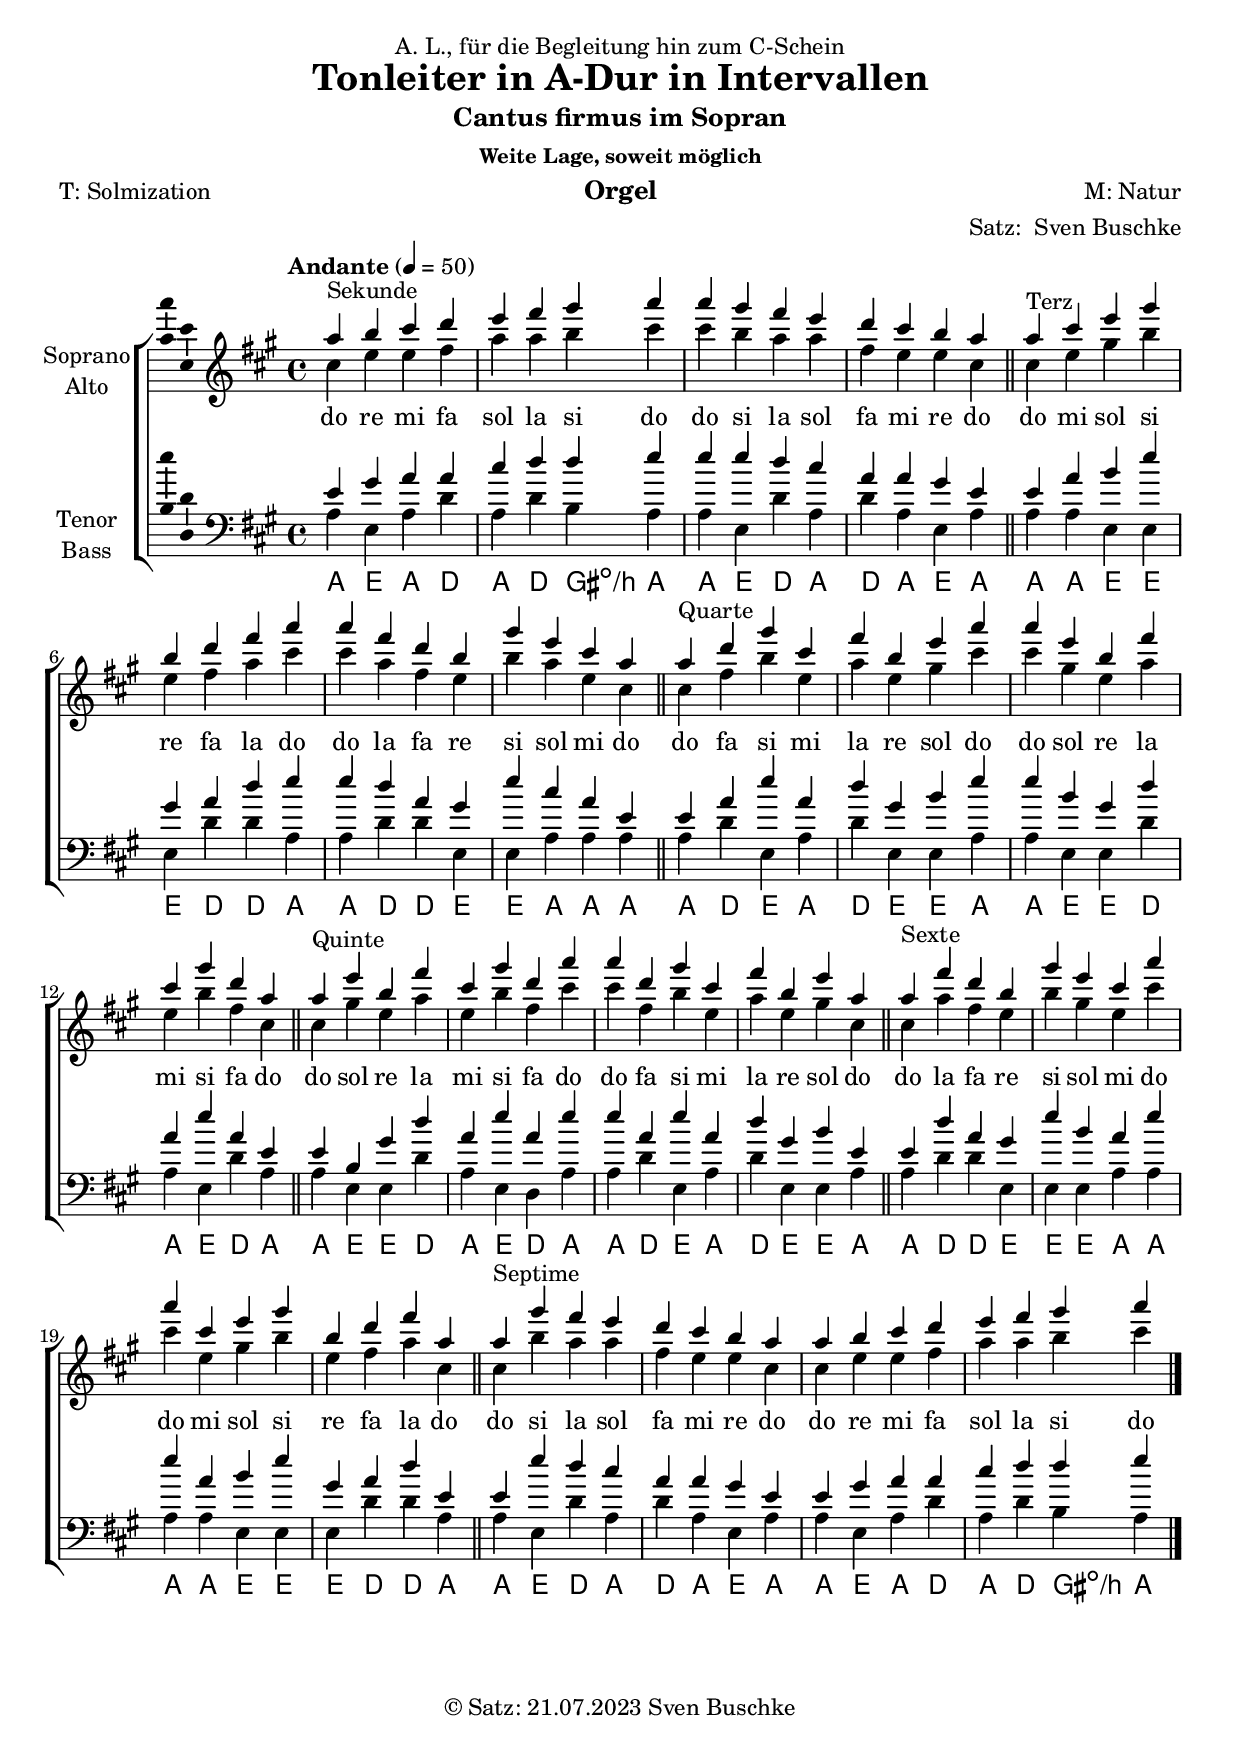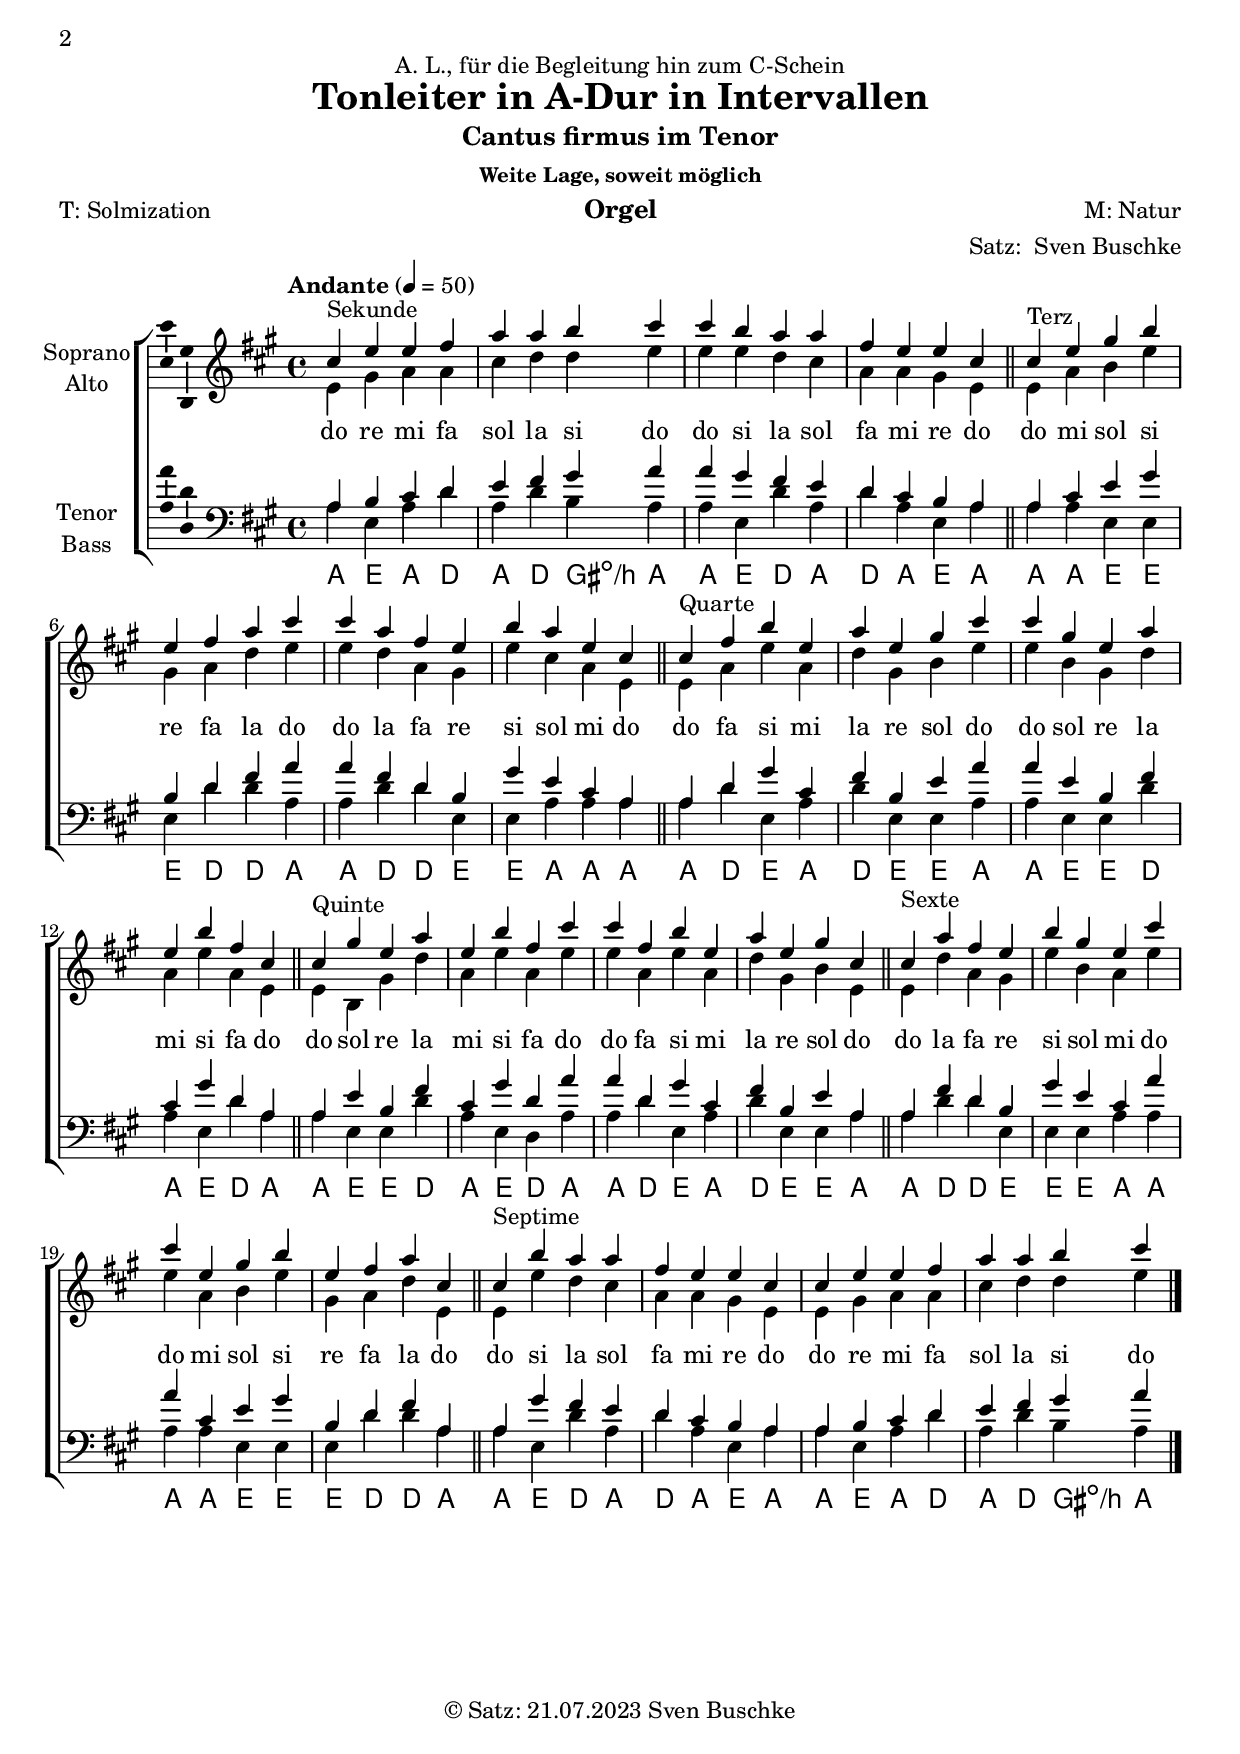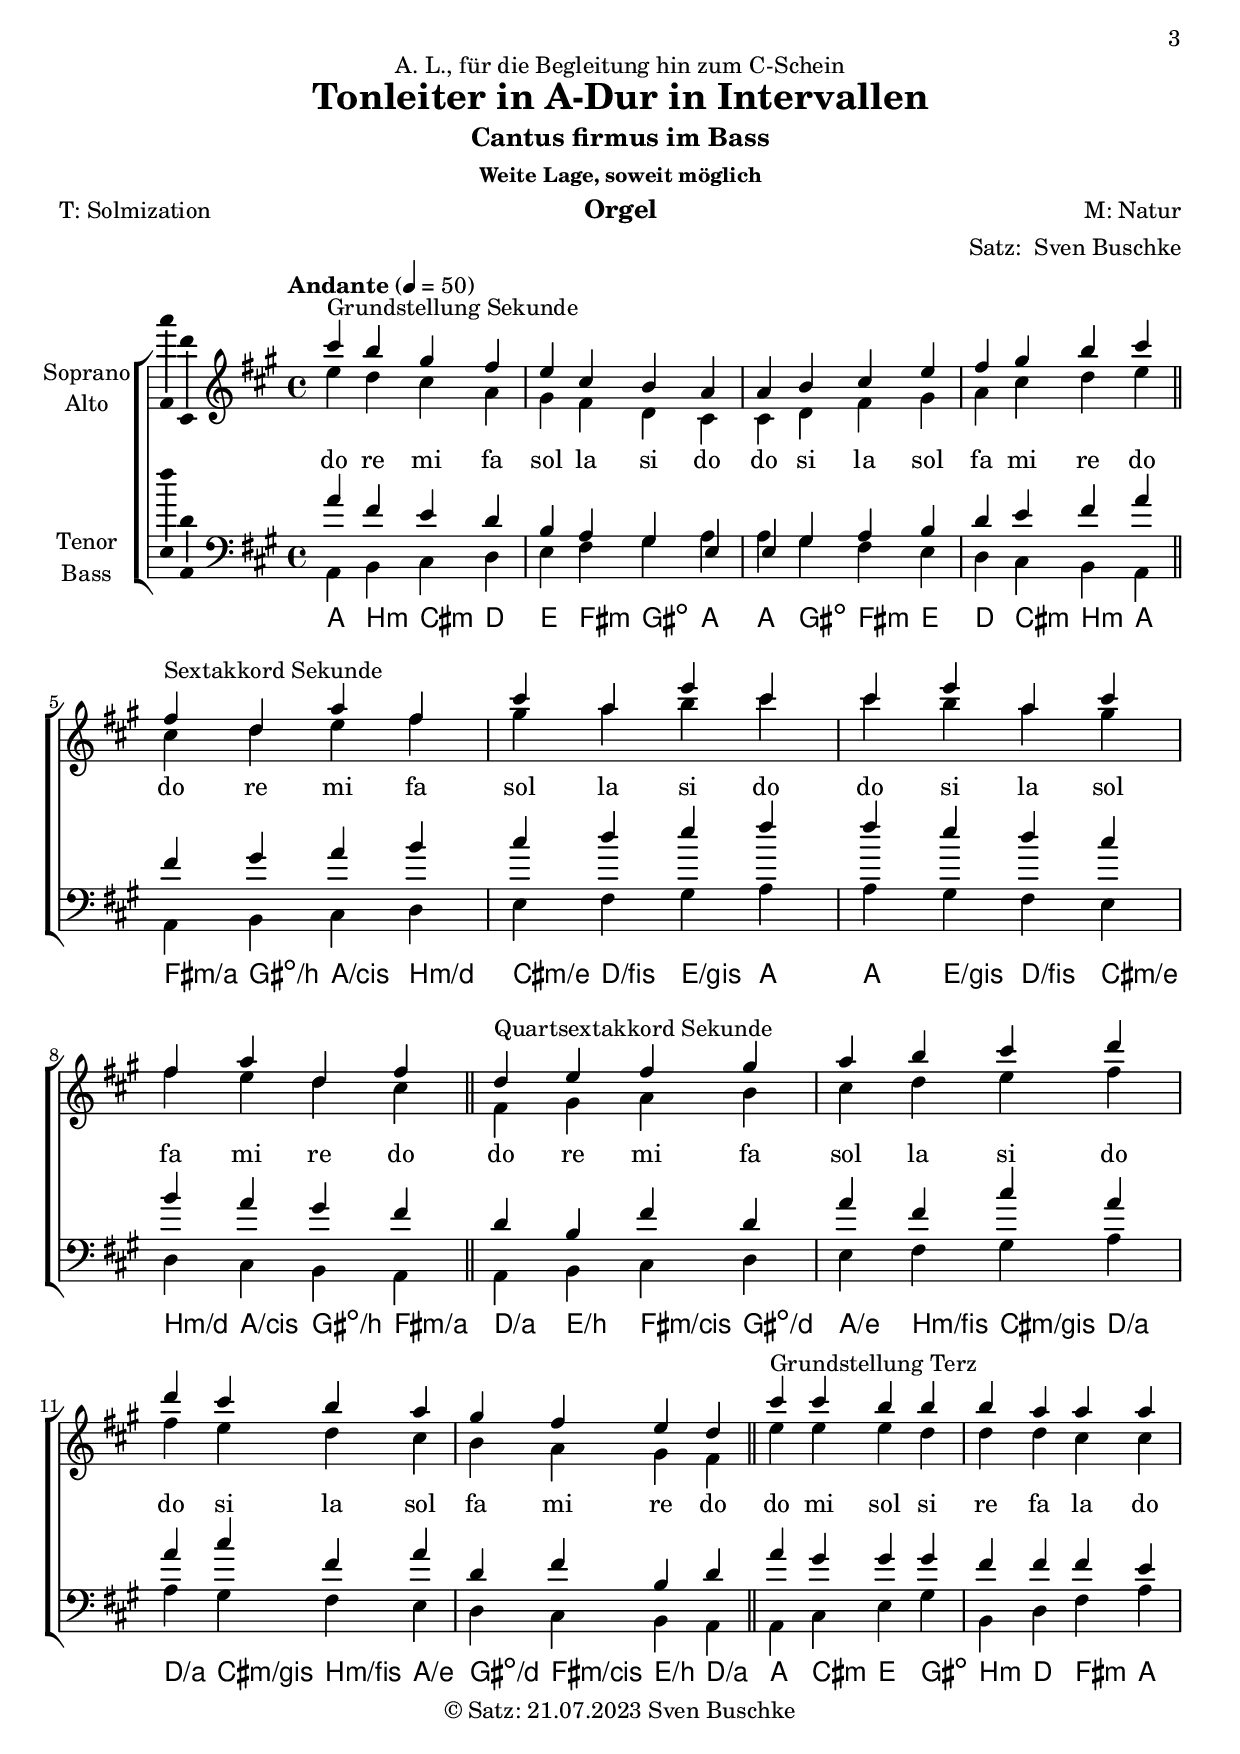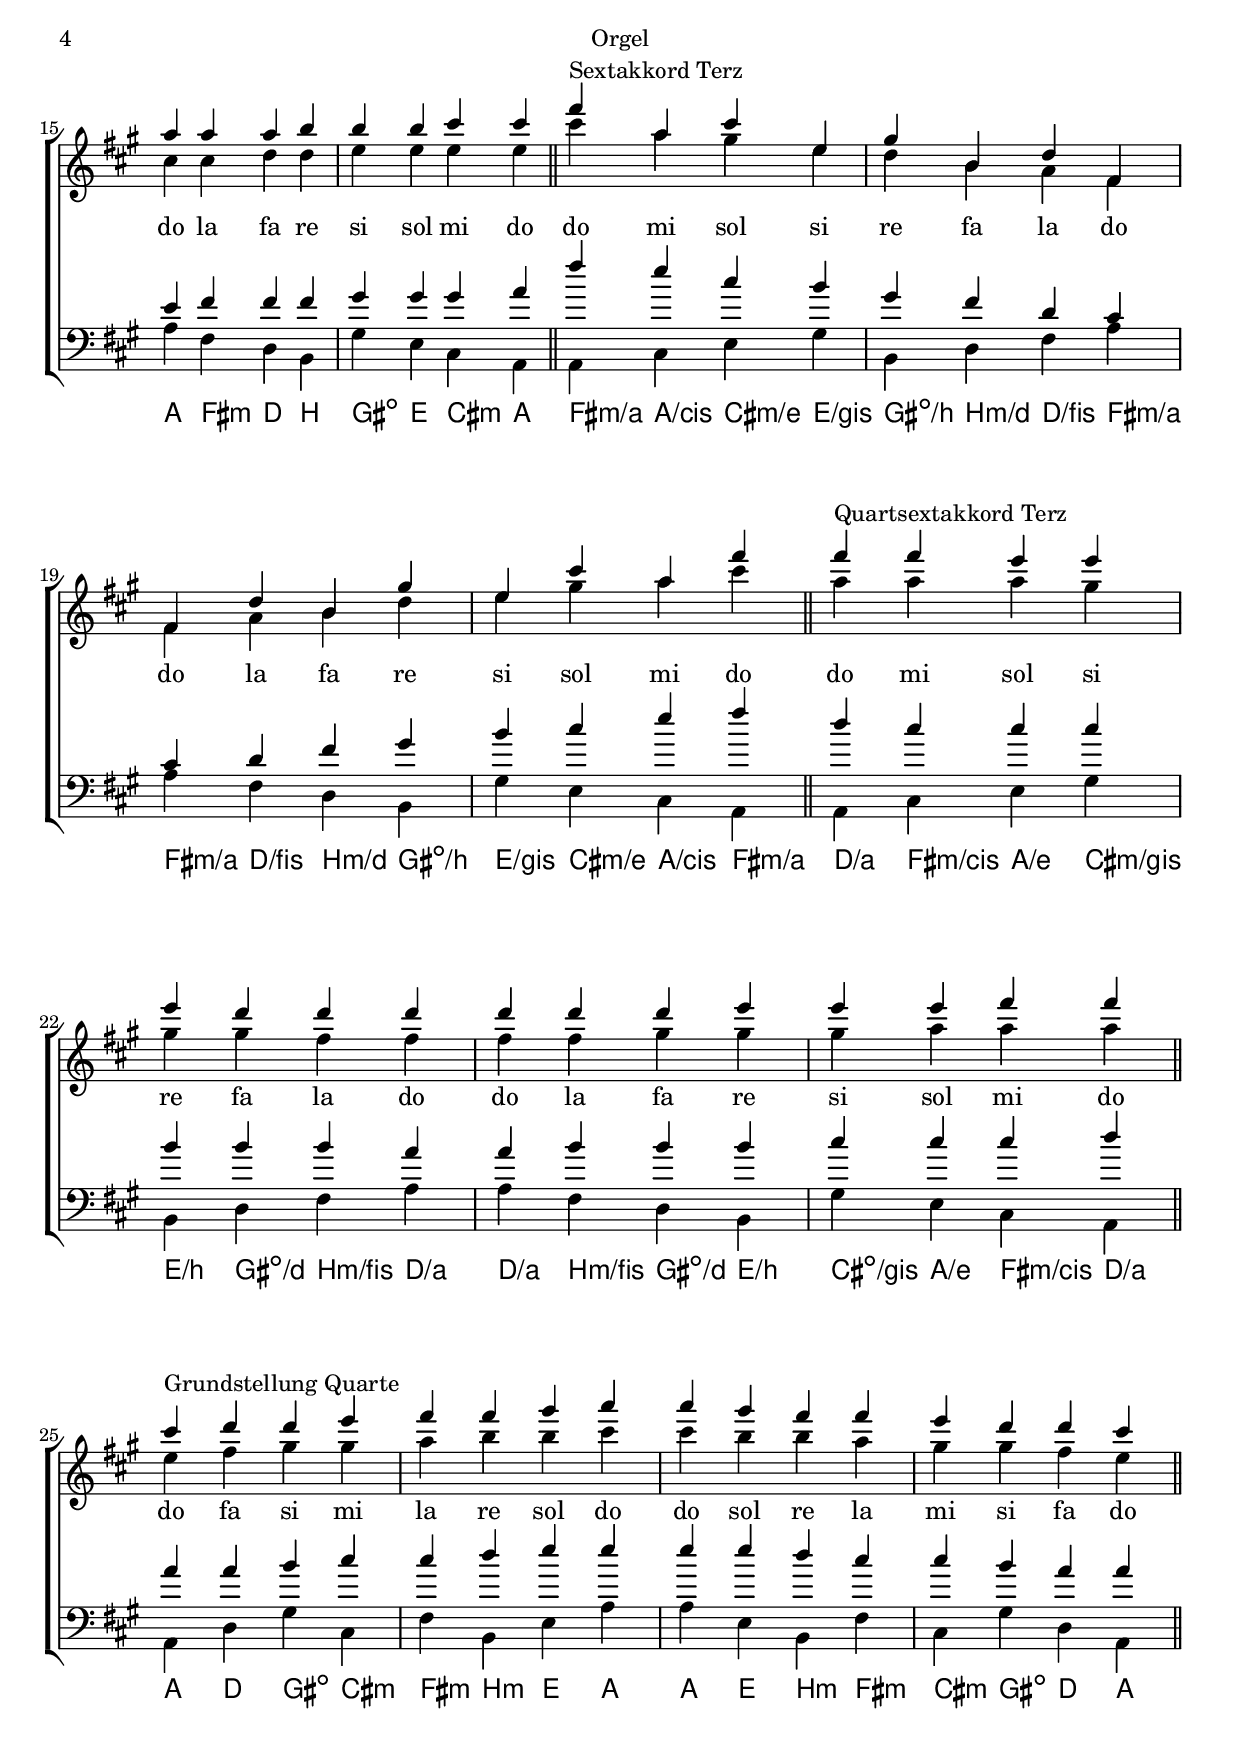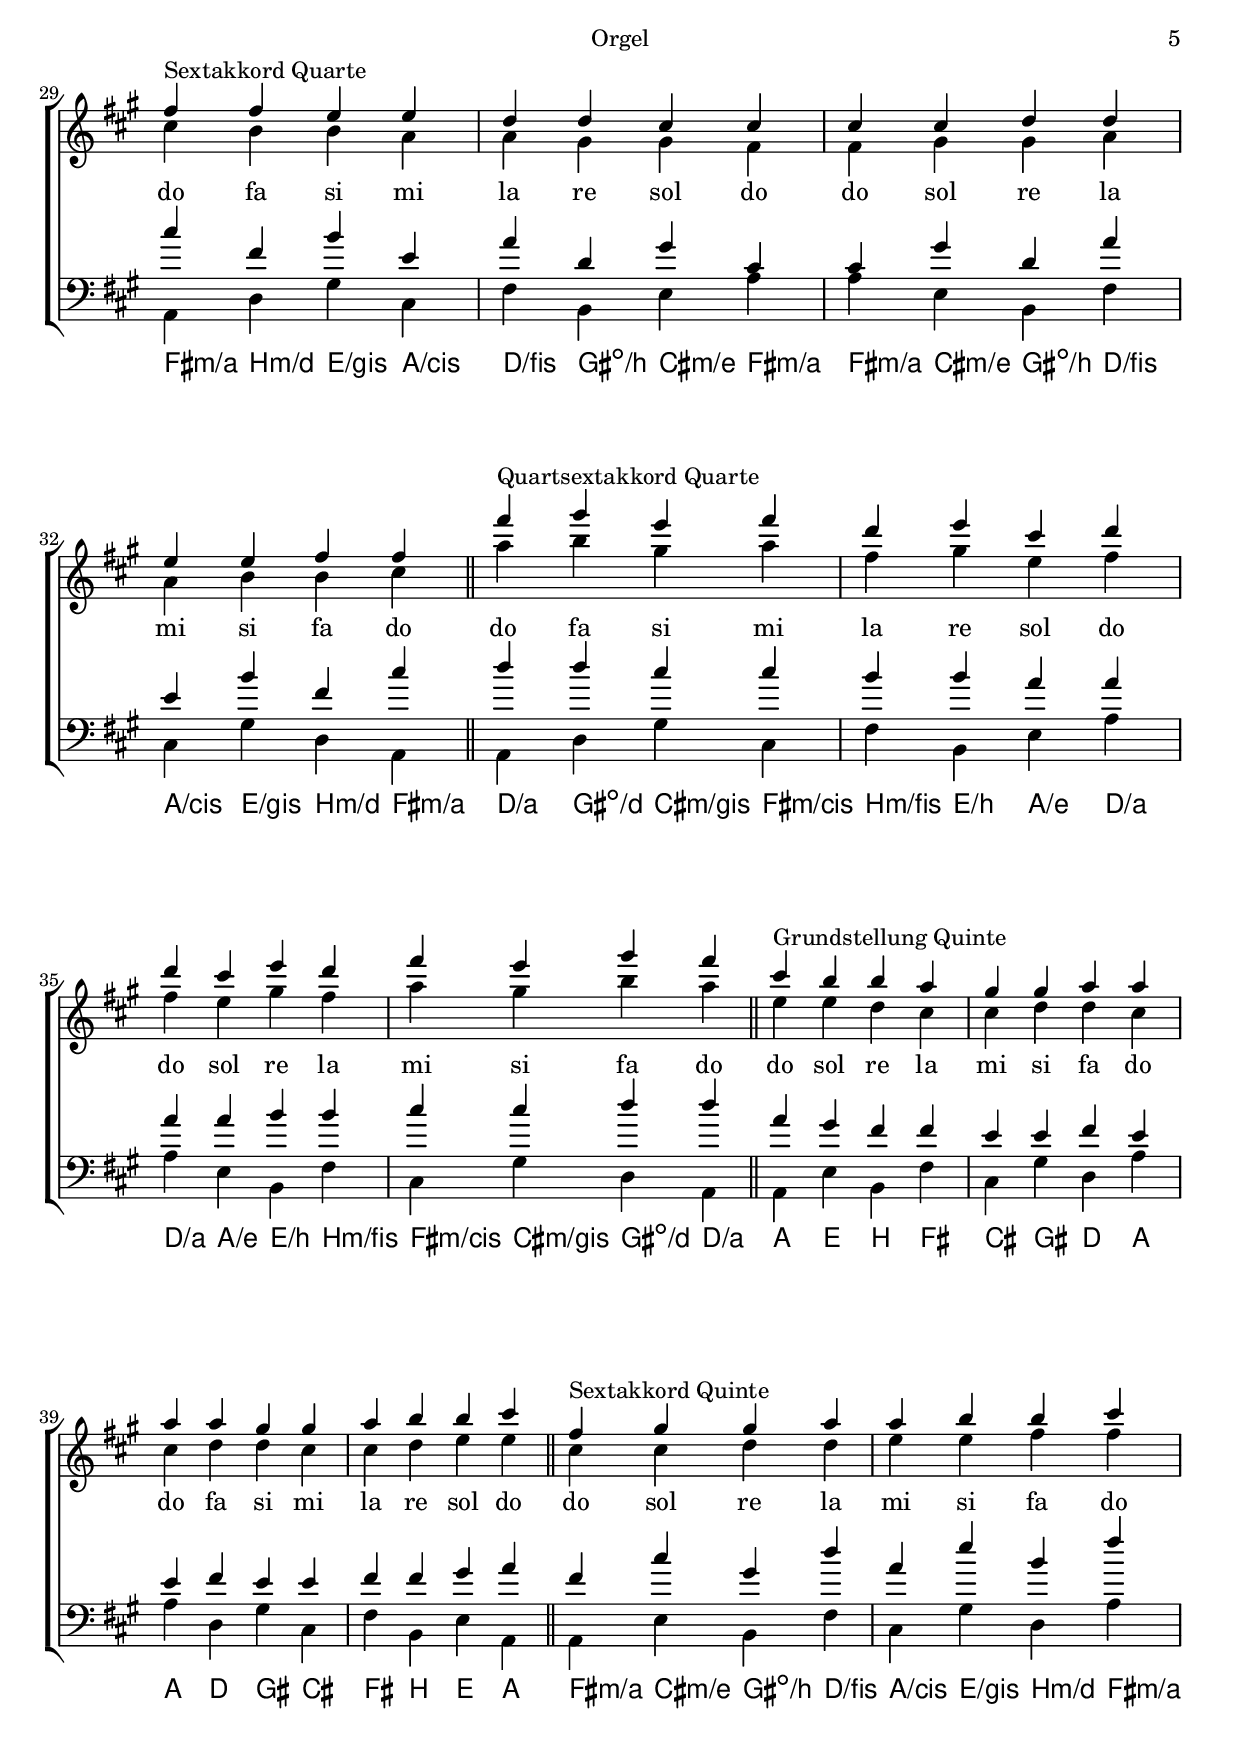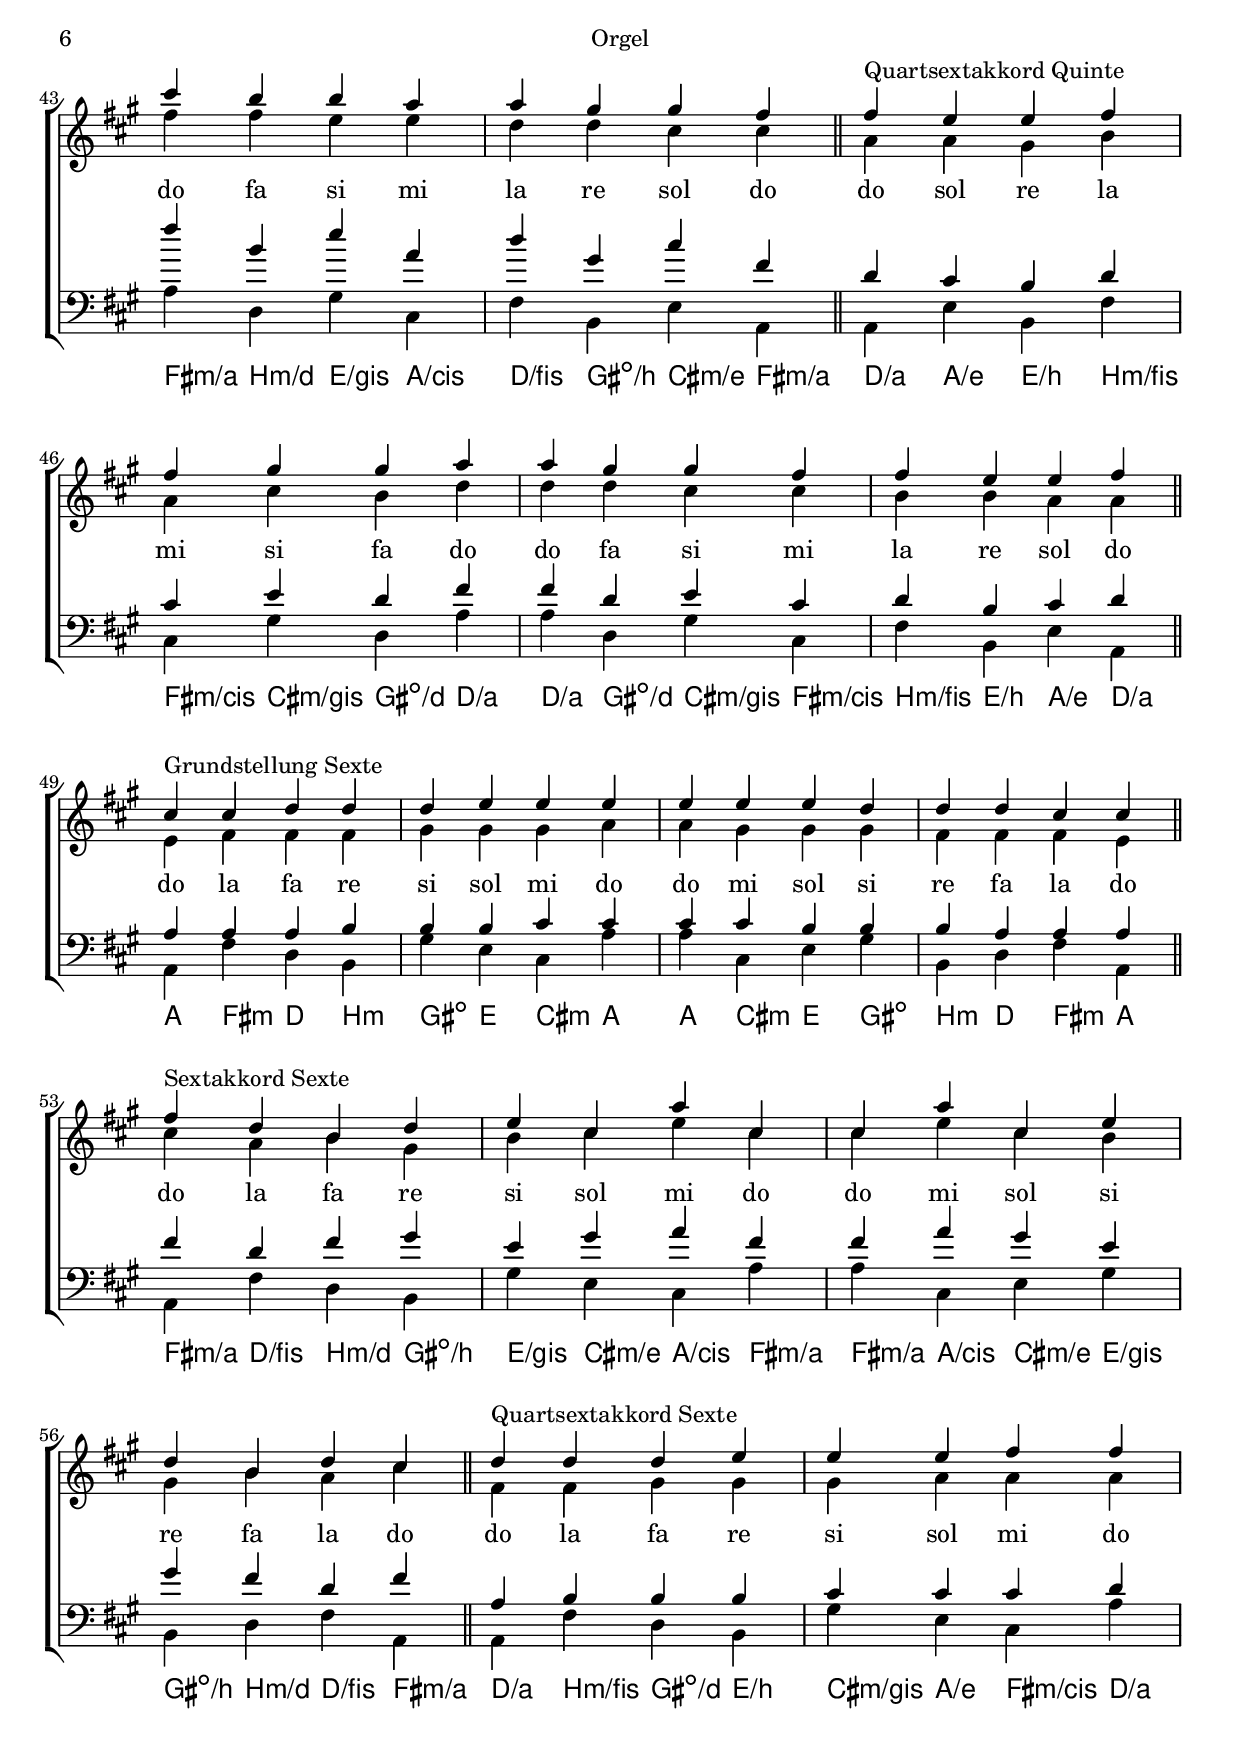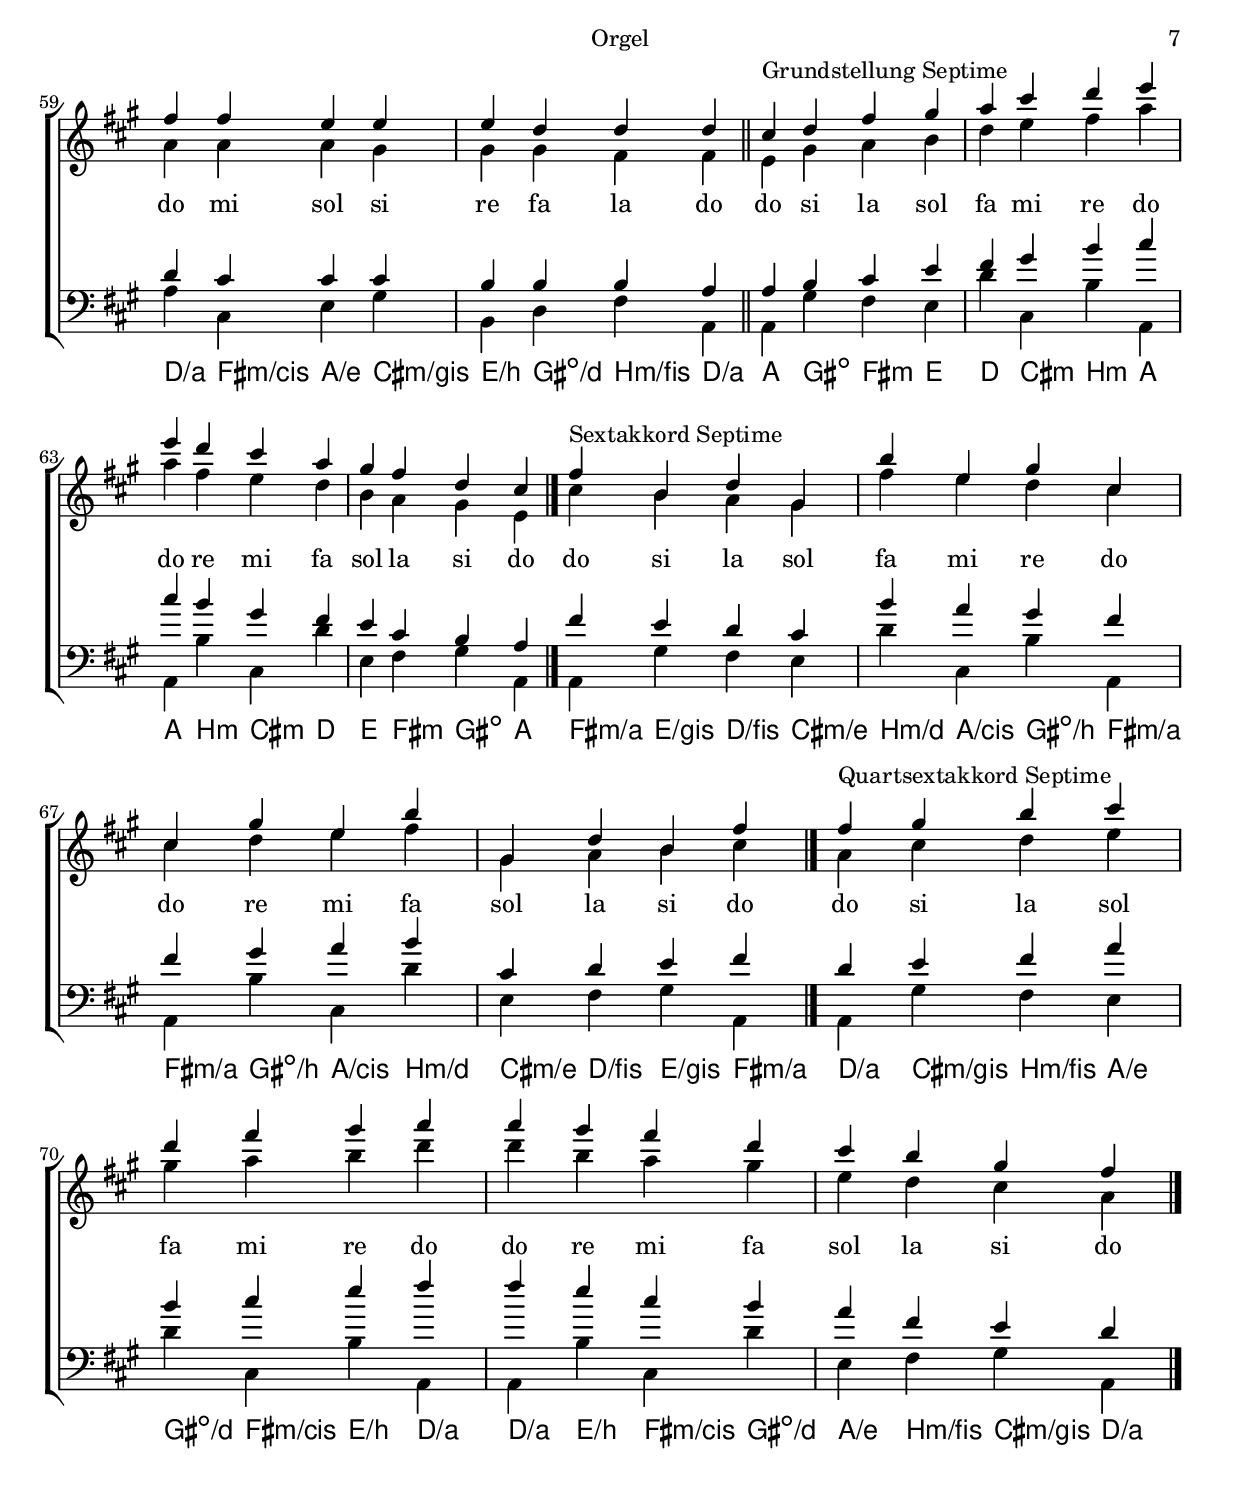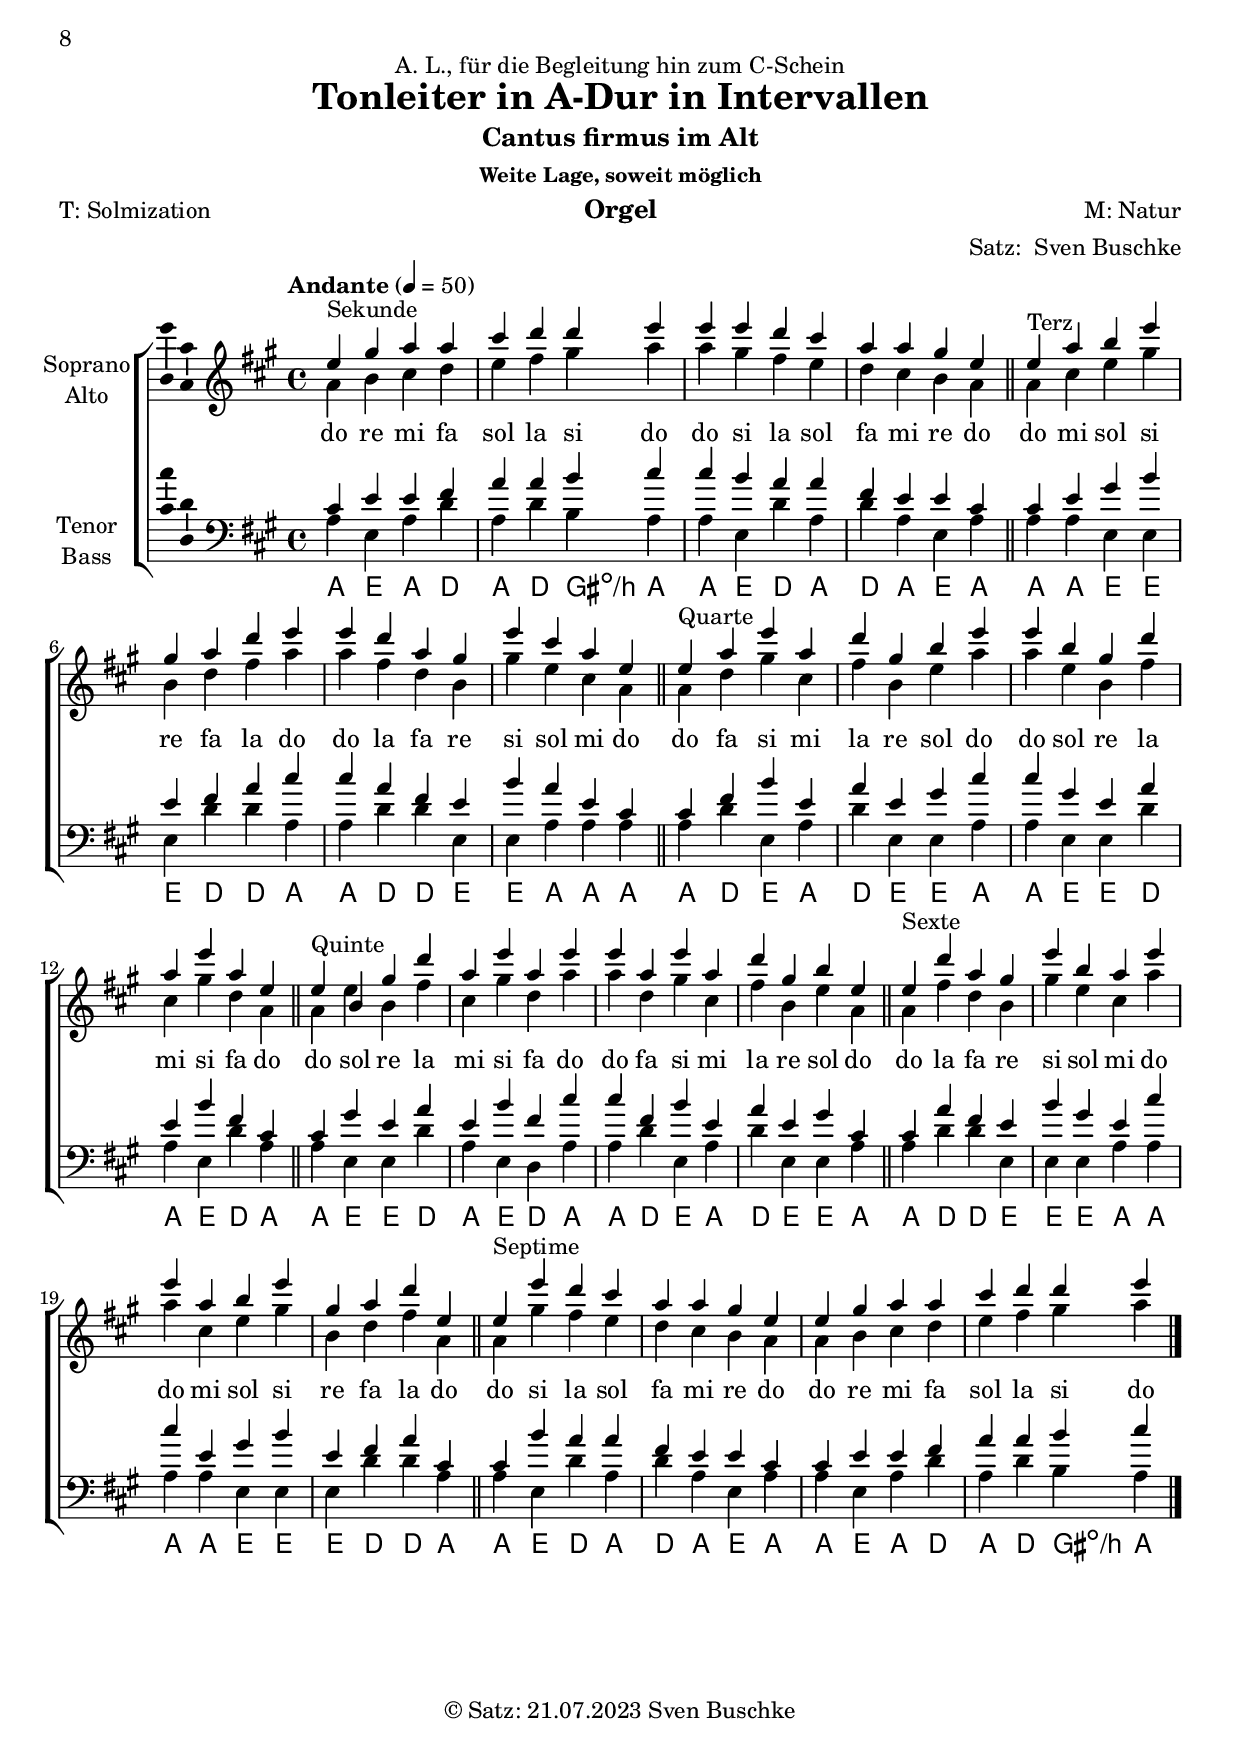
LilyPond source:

\version "2.24.1"
\language "english"

\include "predefined-guitar-fretboards.ly"

\header {
  dedication = "A. L., für die Begleitung hin zum C-Schein"
  title = "Tonleiter in A-Dur in Intervallen"
  subsubtitle = "Weite Lage, soweit möglich"
  instrument = "Orgel"
  composer = "M: Natur"
  arranger = \markup { "Satz: " \with-url #"https://buschke.com" "Sven Buschke" }
  poet = "T: Solmization"
  meter = ""
  piece = ""
  opus = ""
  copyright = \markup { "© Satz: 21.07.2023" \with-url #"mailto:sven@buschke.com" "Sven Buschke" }
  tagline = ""
}

global = {
  \key a \major
  \time 4/4
  \tempo "Andante" 4=50
}

scoreASoprano = \relative c''' {
  \global
  % Music follows here.
  a4^"Sekunde" b cs d e fs gs a a gs fs e d cs b a
  \bar "||"
  a^"Terz" cs e gs b, d fs a a fs d b gs' e cs a
  \bar "||"
  a^"Quarte" d gs cs, fs b, e a a e b fs' cs gs' d a
  \bar "||"
  a^"Quinte" e' b fs' cs gs' d a' a d, gs cs, fs b, e a,
  \bar "||"
  a^"Sexte" fs' d b gs' e cs a' a cs, e gs b, d fs a,
  \bar "||"
  a^"Septime" gs' fs e d cs b a a b cs d e fs gs a
  \bar "|."
}

scoreAAlto = \relative c'' {
  \global
  % Music follows here.
  cs e e fs a a b cs
  cs b a a fs e e cs
  cs e gs b e, fs a cs
  cs a fs e b' a e cs
  cs fs b e, a e gs cs
  cs gs e a e b' fs cs
  cs gs' e a e b' fs cs'
  cs fs, b e, a e gs cs,
  cs a' fs e b' gs e cs'
  cs e, gs b e, fs a cs,
  cs b' a a fs e e cs
  cs e e fs a a b cs
}

scoreATenor = \relative c' {
  \global
  % Music follows here.
  e gs a a cs d d e
  e e d cs a a gs e
  e a b e gs, a d e
  e d a gs e' cs a e
  e a e' a, d gs, b e
  e b gs d' a e' a, e
  e b gs' d' a e' a, e'
  e a, e' a, d gs, b e,
  e d' a gs e' b a e'
  e a, b e gs, a d e,
  e e' d cs a a gs e
  e gs a a cs d d e
}

scoreABass = \relative c' {
  \global
  % Music follows here.
  a e a d a d b a
  a e d' a d a e a
  a a e e e d' d a
  a d d e, e a a a a d e, a d e, e a a e e d' a e d' a
  a e e d' a e d a' a d e, a d e, e a
  a d d e, e e a a a a e e e d' d a a e d' a d a e a a e a d a d b a
}

scoreAVerse = \lyricmode {
  % Lyrics follow here.
  do re mi fa sol la si do | do si la sol fa mi re do
  do mi sol si re fa la do | do la fa re si sol mi do
  do fa si mi la re sol do | do sol re la mi si fa do
  do sol re la mi si fa do | do fa si mi la re sol do
  do la fa re si sol mi do | do mi sol si re fa la do
  do si la sol fa mi re do | do re mi fa sol la si do
}

scoreAChordNames = \chordmode {
  \global
  \germanChords
  % Chords follow here.
  a e a d a d gs:dim/b a
  a e d a d a e a
  a a e e e d d a
  a d d e e a a a
  a d e a d e e a a e e d a e d a
  a e e d a e d a a d e a d e e a
  a d d e e e a a a a e e e d d a
  a e d a d a e a a e a d a d gs:dim/b a
}

scoreAFigBass = \figuremode {
  \global
  % Figures follow here.
}

scoreAChoirPart = \new ChoirStaff <<
  \new Staff \with {
    midiInstrument = "choir aahs"
    instrumentName = \markup \center-column { "Soprano" "Alto" }
  } <<
    \new Voice = "soprano" \with {
      \consists "Ambitus_engraver"
    } { \voiceOne \scoreASoprano }
    \new Voice = "alto" \with {
      \consists "Ambitus_engraver"
      \override Ambitus #'X-offset = #2.0
    } { \voiceTwo \scoreAAlto }
  >>
  \new Lyrics \with {
    \override VerticalAxisGroup #'staff-affinity = #CENTER
  } \lyricsto "soprano" \scoreAVerse
  \new Staff \with {
    midiInstrument = "choir aahs"
    instrumentName = \markup \center-column { "Tenor" "Bass" }
  } <<
    \clef bass
    \new Voice = "tenor" \with {
      \consists "Ambitus_engraver"
    } { \voiceOne \scoreATenor }
    \new Voice = "bass" \with {
      \consists "Ambitus_engraver"
      \override Ambitus #'X-offset = #2.0
    } { \voiceTwo \scoreABass }
  >>
>>

scoreAChordsPart = <<
  \new ChordNames \scoreAChordNames
%   \scoreAChordNames
%   \new FretBoards \scoreAChordNames
>>

scoreABassFiguresPart = \new FiguredBass \with {
  useBassFigureExtenders = ##t
} \scoreAFigBass

\bookpart {
  \header {
      subtitle = "Cantus firmus im Sopran"
  }
  \score {
    <<
      \scoreAChoirPart
      \scoreAChordsPart
      \scoreABassFiguresPart
    >>
    \layout { }
    \midi {
      \tempo 4=100
    }
  }
}

scoreBSoprano = \relative c'' {
  \global
  % Music follows here.
  cs^"Sekunde" e e fs a a b cs cs b a a fs e e cs
  cs^"Terz" e gs b e, fs a cs cs a fs e b' a e cs
  cs^"Quarte" fs b e, a e gs cs cs gs e a e b' fs cs
  cs^"Quinte" gs' e a e b' fs cs' cs fs, b e, a e gs cs,
  cs^"Sexte" a' fs e b' gs e cs' cs e, gs b e, fs a cs,
  cs^"Septime" b' a a fs e e cs cs e e fs a a b cs
}

scoreBAlto = \relative c' {
  \global
  % Music follows here.
  e gs a a cs d d e
  e e d cs a a gs e
  e a b e gs, a d e
  e d a gs e' cs a e
  e a e' a, d gs, b e
  e b gs d' a e' a, e
  e b gs' d' a e' a, e'
  e a, e' a, d gs, b e,
  e d' a gs e' b a e'
  e a, b e gs, a d e,
  e e' d cs a a gs e
  e gs a a cs d d e
}

scoreBTenor = \relative c' {
  \global
  % Music follows here.
  a4 b cs d e fs gs a a gs fs e d cs b a
  \bar "||"
  a cs e gs b, d fs a a fs d b gs' e cs a
  \bar "||"
  a d gs cs, fs b, e a a e b fs' cs gs' d a
  \bar "||"
  a e' b fs' cs gs' d a' a d, gs cs, fs b, e a,
  \bar "||"
  a fs' d b gs' e cs a' a cs, e gs b, d fs a,
  \bar "||"
  a gs' fs e d cs b a a b cs d e fs gs a
  \bar "|."
}

scoreBBass = \relative c' {
  \global
  % Music follows here.
  a e a d a d b a
  a e d' a d a e a
  a a e e e d' d a
  a d d e, e a a a a d e, a d e, e a a e e d' a e d' a
  a e e d' a e d a' a d e, a d e, e a
  a d d e, e e a a a a e e e d' d a a e d' a d a e a a e a d a d b a
}

scoreBVerse = \lyricmode {
  % Lyrics follow here.
  do re mi fa sol la si do | do si la sol fa mi re do
  do mi sol si re fa la do | do la fa re si sol mi do
  do fa si mi la re sol do | do sol re la mi si fa do
  do sol re la mi si fa do | do fa si mi la re sol do
  do la fa re si sol mi do | do mi sol si re fa la do
  do si la sol fa mi re do | do re mi fa sol la si do
}

scoreBChordNames = \chordmode {
  \global
  \germanChords
  % Chords follow here.
  a e a d a d gs:dim/b a
  a e d a d a e a
  a a e e e d d a
  a d d e e a a a
  a d e a d e e a a e e d a e d a
  a e e d a e d a a d e a d e e a
  a d d e e e a a a a e e e d d a
  a e d a d a e a a e a d a d gs:dim/b a
}

scoreBFigBass = \figuremode {
  \global
  % Figures follow here.
}

scoreBChoirPart = \new ChoirStaff <<
  \new Staff \with {
    midiInstrument = "choir aahs"
    instrumentName = \markup \center-column { "Soprano" "Alto" }
  } <<
    \new Voice = "soprano" \with {
      \consists "Ambitus_engraver"
    } { \voiceOne \scoreBSoprano }
    \new Voice = "alto" \with {
      \consists "Ambitus_engraver"
      \override Ambitus #'X-offset = #2.0
    } { \voiceTwo \scoreBAlto }
  >>
  \new Lyrics \with {
    \override VerticalAxisGroup #'staff-affinity = #CENTER
  } \lyricsto "soprano" \scoreBVerse
  \new Staff \with {
    midiInstrument = "choir aahs"
    instrumentName = \markup \center-column { "Tenor" "Bass" }
  } <<
    \clef bass
    \new Voice = "tenor" \with {
      \consists "Ambitus_engraver"
    } { \voiceOne \scoreBTenor }
    \new Voice = "bass" \with {
      \consists "Ambitus_engraver"
      \override Ambitus #'X-offset = #2.0
    } { \voiceTwo \scoreBBass }
  >>
>>

scoreBChordsPart = <<
  \new ChordNames \scoreBChordNames
%   \scoreBChordNames
%   \new FretBoards \scoreBChordNames
>>

scoreBBassFiguresPart = \new FiguredBass \with {
  useBassFigureExtenders = ##t
} \scoreBFigBass

\bookpart {
  \header {
      subtitle = "Cantus firmus im Tenor"
  }
  \score {
    <<
      \scoreBChoirPart
      \scoreBChordsPart
      \scoreBBassFiguresPart
    >>
    \layout { }
    \midi {
      \tempo 4=100
    }
  }
}

scoreCSoprano = \relative c''' {
  \global
  % Music follows here.
  % Sekundintervall
  % Grundstellung
  cs^"Grundstellung Sekunde" b gs fs e cs b a a b cs e fs gs b cs
  % Sextakkord
  fs,^"Sextakkord Sekunde" d a' fs cs' a e' cs cs e a, cs fs, a d, fs
  % Quartsextakkord
  d^"Quartsextakkord Sekunde" e fs gs a b cs d d cs b a gs fs e d
  % Terzintervall
  % Grundstellung
  cs'^"Grundstellung Terz" cs b b b a a a a a a b b b cs cs
  % Sextakkord
  fs^"Sextakkord Terz" a, cs e, gs b, d fs, fs d' b gs' e cs' a fs'
  % Quartsextakkord
  fs^"Quartsextakkord Terz" fs e e e d d d d d d e e e fs fs
  % Quartintervall
  % Grundstellung
  cs^"Grundstellung Quarte" d d e fs fs gs a a gs fs fs e d d cs
  % Sextakkord
  fs,^"Sextakkord Quarte" fs e e d d cs cs cs cs d d e e fs fs
  fs'^"Quartsextakkord Quarte" gs e fs d e cs d d cs e d fs e gs fs
  % Quintintervall
  % Grundstellung
  cs^"Grundstellung Quinte" b b a gs gs a a a a gs gs a b b cs
  % Sextakkord
  fs,^"Sextakkord Quinte" gs gs a a b b cs cs b b a a gs gs fs
  fs^"Quartsextakkord Quinte" e e fs fs gs gs a a gs gs fs fs e e fs
  % Sextintervall
  % Grundstellung
  cs^"Grundstellung Sexte" cs d d d e e e e e e d d d cs cs
  % Sextakkord
  fs^"Sextakkord Sexte" d b d e cs a' cs, cs a' cs, e d b d cs
  d^"Quartsextakkord Sexte" d d e e e fs fs fs fs e e e d d d
  % Septimintervall
  % Grundstellung
  cs^"Grundstellung Septime" d fs gs a cs d e e d cs a gs fs d cs
  % Sextakkord
  fs^"Sextakkord Septime" b, d gs, b' e, gs cs, cs gs' e b' gs, d' b fs'
  fs^"Quartsextakkord Septime" gs b cs d fs gs a a gs fs d cs b gs fs
}

scoreCAlto = \relative c'' {
  \global
  % Music follows here.
  % Sekundintervall
  % Grundstellung
  e d cs a gs fs d cs cs d fs gs a cs d e
  % Sextakkord
  cs d e fs gs a b cs cs b a gs fs e d cs
  % Quartsextakkord
  fs, gs a b cs d e fs fs e d cs b a gs fs
  % Terzintervall
  % Grundstellung
  e' e e d d d cs cs cs cs d d e e e e
  % Sextakkord
  cs' a gs e d b a fs fs a b d e gs a cs
  % Quartsextakkord
  a a a gs gs gs fs fs fs fs gs gs gs a a a
  % Quartintervall
  % Grundstellung
  e fs gs gs a b b cs cs b b a gs gs fs e
  % Sextakkord
  cs b b a a gs gs fs fs gs gs a a b b cs
  % Quartsextakkord
  a' b gs a fs gs e fs fs e gs fs a gs b a
  % Quintintervall
  % Grundstellung
  e e d cs cs d d cs cs d d cs cs d e e 
  % Sextakkord
  cs cs d d e e fs fs fs fs e e d d cs cs
  % Quartsextakkord
  a a gs b a cs b d d d cs cs b b a a
  % Sextintervall
  % Grundstellung
  e fs fs fs gs gs gs a a gs gs gs fs fs fs e
  % Sextakkord
  cs' a b gs b cs e cs cs e cs b gs b a cs
  % Quartsextakkord
  fs, fs gs gs gs a a a a a a gs gs gs fs fs 
  % Septimintervall
  % Grundstellung
  e gs a b d e fs a a fs e d b a gs e
  % Sextakkord
  cs' b a gs fs' e d cs cs d e fs gs, a b cs
  % Quartsextakkord
  a cs d e gs a b d d b a gs e d cs a 
}

scoreCTenor = \relative c'' {
  \global
  % Music follows here.
  % Sekundintervall
  % Grundstellung
  a fs e d b a gs e e gs a b d e fs a
  % Sextakkord
  fs gs a b cs d e fs fs e d cs b a gs fs
  % Quartsextakkord
  d b fs' d a' fs cs' a a cs fs, a d, fs b, d
  % Terzintervall
  % Grundstellung
  a' gs gs gs fs fs fs e e fs fs fs gs gs gs a
  % Sextakkord
  fs' e cs b gs fs d cs cs d fs gs b cs e fs
  % Quartsextakkord
  d cs cs cs b b b a a b b b cs cs cs d
  % Quartintervall
  % Grundstellung
  a a b cs cs d e e e e d cs cs b a a
  % Sextakkord
  cs fs, b e, a d, gs cs, cs gs' d a' e b' fs cs'
  % Quartsextakkord
  d d cs cs b b a a a a b b cs cs d d 
  % Qutintintervall
  % Grundstellung
  a gs fs fs e e fs e e fs e e fs fs gs a
  % Sextakkord
  fs cs' gs d' a e' b fs' fs b, e a, d gs, cs fs,
  % Quartsextakkord
  d cs b d  cs e d fs fs d e cs d b cs d
  % Sextintervall
  % Grundstellung
  a a a b b b cs cs cs cs b b b a a a
  % Sextakkord
  fs' d fs gs e gs a fs fs a gs e gs fs d fs  
  % Quartsextakkord
  a, b b b cs cs cs d d cs cs cs b b b a
  % Septimintervall
  % Grundstellung
  a b cs e fs gs b cs cs b gs fs e cs b a 
  % Sextakkord
  fs' e d cs b' a gs fs fs gs a b cs, d e fs
  % Quartsextakkord
  d e fs a b cs e fs fs e cs b a fs e d
}

scoreCBass = \relative c {
  \global
  % Music follows here.
  % Sekundintervall
  % Grundstellung
  a4 b cs d e fs gs a a gs fs e d cs b a
  \bar "||"
  % Sextakkord
  a4 b cs d e fs gs a a gs fs e d cs b a
  \bar "||"
  % Quartsextakkord
  a4 b cs d e fs gs a a gs fs e d cs b a
  \bar "||"
  % Terzintervall
  % Grundstellung
  a cs e gs b, d fs a a fs d b gs' e cs a
  \bar "||"
  % Sextakkord
  a cs e gs b, d fs a a fs d b gs' e cs a
  \bar "||"
  % Quartsextakkord
  a cs e gs b, d fs a a fs d b gs' e cs a
  \bar "||"
  % Quartintervall
  % Grundstellung
  a d gs cs, fs b, e a a e b fs' cs gs' d a
  \bar "||"
  % Sextakkord
  a d gs cs, fs b, e a a e b fs' cs gs' d a
  \bar "||"
  % Quartsextakkord
  a d gs cs, fs b, e a a e b fs' cs gs' d a
  \bar "||"
  % Quintintervall
  % Grundstellung
  a e' b fs' cs gs' d a' a d, gs cs, fs b, e a,
  \bar "||"
  % Sextakkord
  a e' b fs' cs gs' d a' a d, gs cs, fs b, e a,
  \bar "||"
  % Quartsextakkord
  a e' b fs' cs gs' d a' a d, gs cs, fs b, e a,
  \bar "||"
  % Sextintervall
  % Grundstellung
  a fs' d b gs' e cs a' a cs, e gs b, d fs a,
  \bar "||"
  % Sextakkord
  a fs' d b gs' e cs a' a cs, e gs b, d fs a,
  \bar "||"
  % Quartsextakkord
  a fs' d b gs' e cs a' a cs, e gs b, d fs a,
  \bar "||"
  % Septimintervall
  % Grundstellung
  a gs' fs e d' cs, b' a, a b' cs, d' e, fs gs a,
  \bar "|."
  % Sextakkord
  a gs' fs e d' cs, b' a, a b' cs, d' e, fs gs a,
  \bar "|."
  % Quartsextakkord
  a gs' fs e d' cs, b' a, a b' cs, d' e, fs gs a,
  \bar "|."
}

scoreCVerse = \lyricmode {
  % Lyrics follow here.
  % Sekundintervall
  % Grundstellung
  do re mi fa sol la si do | do si la sol fa mi re do
  % Sextakkord
  do re mi fa sol la si do | do si la sol fa mi re do
  % Quartsextakkord
  do re mi fa sol la si do | do si la sol fa mi re do
  % Terzintervall
  % Grundstellung
  do mi sol si re fa la do | do la fa re si sol mi do
  % Sextakkord
  do mi sol si re fa la do | do la fa re si sol mi do
  % Quartsextakkord
  do mi sol si re fa la do | do la fa re si sol mi do
  % Quartintervall
  % Grundstellung
  do fa si mi la re sol do | do sol re la mi si fa do
  % Sextintervall
  do fa si mi la re sol do | do sol re la mi si fa do
  % Quartsextakkord
  do fa si mi la re sol do | do sol re la mi si fa do
  % Quintintervall
  % Grundstellung
  do sol re la mi si fa do | do fa si mi la re sol do
  % Sextintervall
  do sol re la mi si fa do | do fa si mi la re sol do
  % Quartsextakkord
  do sol re la mi si fa do | do fa si mi la re sol do
  % Sextintervall
  % Grundstellung
  do la fa re si sol mi do | do mi sol si re fa la do
  % Sextintervall
  do la fa re si sol mi do | do mi sol si re fa la do
  % Quartsextakkord
  do la fa re si sol mi do | do mi sol si re fa la do
  % Septimintervall
  % Grundstellung
  do si la sol fa mi re do | do re mi fa sol la si do
  % Sextintervall
  do si la sol fa mi re do | do re mi fa sol la si do
  % Quartsextakkord
  do si la sol fa mi re do | do re mi fa sol la si do
}

scoreCChordNames = \chordmode {
  \global
  \germanChords
  % Chords follow here.
  % Sekundintervall
  % Grundstellung
  a b:m cs:m d e fs:m gs:dim a a gs:dim fs:m e d cs:m b:m a
  % Sextakkord
  fs:m/a gs:dim/b a/cs b:m/d cs:m/e d/fs e/gs a a e/gs d/fs cs:m/e b:m/d a/cs gs:dim/b fs:m/a
  % Quartsextakkord
  d/a e/b fs:m/cs gs:dim/d a/e b:m/fs cs:m/gs d/a d/a cs:m/gs b:m/fs a/e gs:dim/d fs:m/cs e/b d/a
  % Terzintervall
  % Grundstellung
  a cs:m e gs:dim b:m d fs:m a a fs:m d b gs:dim e cs:m a
  % Sextakkord
  fs:m/a a/cs cs:m/e e/gs gs:dim/b b:m/d d/fs fs:m/a fs:m/a d/fs b:m/d gs:dim/b e/gs cs:m/e a/cs fs:m/a
  % Quartsextakkord
  d/a fs:m/cs a/e cs:m/gs e/b gs:dim/d b:m/fs d/a d/a b:m/fs gs:dim/d e/b cs:dim/gs a/e fs:m/cs d/a
  % Quartintervall
  % Grundstellung
  a d gs:dim cs:m fs:m b:m e a a e b:m fs:m cs:m gs:dim d a
  % Sextakkord
  fs:m/a b:m/d e/gs a/cs d/fs gs:dim/b cs:m/e fs:m/a fs:m/a cs:m/e gs:dim/b d/fs a/cs e/gs b:m/d fs:m/a
  % Quartsextakkord
  d/a gs:dim/d cs:m/gs fs:m/cs b:m/fs e/b a/e d/a d/a a/e e/b b:m/fs fs:m/cs cs:m/gs gs:dim/d d/a
  % Quintintervall
  % Grundstellung
  a e b fs cs gs d a a d gs cs fs b e a
  % Sextakkord
  fs:m/a cs:m/e gs:dim/b d/fs a/cs e/gs b:m/d fs:m/a fs:m/a b:m/d e/gs a/cs d/fs gs:dim/b cs:m/e fs:m/a
  % Quartsextakkord
  d/a a/e e/b b:m/fs fs:m/cs cs:m/gs gs:dim/d d/a d/a gs:dim/d cs:m/gs fs:m/cs b:m/fs e/b a/e d/a
  % Sextintervall
  % Grundstellung
  a fs:m d b:m gs:dim e cs:m a a cs:m e gs:dim b:m d fs:m a
  % Sextakkord
  fs:m/a d/fs b:m/d gs:dim/b e/gs cs:m/e a/cs fs:m/a fs:m/a a/cs cs:m/e e/gs gs:dim/b b:m/d d:/fs fs:m/a
  % Quartsextakkord
  d/a b:m/fs gs:dim/d e/b cs:m/gs a/e fs:m/cs d/a d/a fs:m/cs a/e cs:m/gs e/b gs:dim/d b:m/fs d/a
  % Septimintervall
  % Grundstellung
  a gs:dim fs:m e d cs:m b:m a a b:m cs:m d e fs:m gs:dim a  
  % Sextakkord
  fs:m/a e/gs d/fs cs:m/e b:m/d a/cs gs:dim/b fs:m/a fs:m/a gs:dim/b a/cs b:m/d cs:m/e d/fs e/gs fs:m/a  
  % Quartsextakkord
  d/a cs:m/gs b:m/fs a/e gs:dim/d fs:m/cs e/b d/a d/a e/b fs:m/cs gs:dim/d a/e b:m/fs cs:m/gs d/a  
}

scoreCFigBass = \figuremode {
  \global
  % Figures follow here.
  % Sekundintervall
  % Grundstellung
  % Sextakkord
  % Quartsextakkord
  % weitere Intervalle
}

scoreCChoirPart = \new ChoirStaff <<
  \new Staff \with {
    midiInstrument = "choir aahs"
    instrumentName = \markup \center-column { "Soprano" "Alto" }
  } <<
    \new Voice = "soprano" \with {
      \consists "Ambitus_engraver"
    } { \voiceOne \scoreCSoprano }
    \new Voice = "alto" \with {
      \consists "Ambitus_engraver"
      \override Ambitus #'X-offset = #2.0
    } { \voiceTwo \scoreCAlto }
  >>
  \new Lyrics \with {
    \override VerticalAxisGroup #'staff-affinity = #CENTER
  } \lyricsto "soprano" \scoreCVerse
  \new Staff \with {
    midiInstrument = "choir aahs"
    instrumentName = \markup \center-column { "Tenor" "Bass" }
  } <<
    \clef bass
    \new Voice = "tenor" \with {
      \consists "Ambitus_engraver"
    } { \voiceOne \scoreCTenor }
    \new Voice = "bass" \with {
      \consists "Ambitus_engraver"
      \override Ambitus #'X-offset = #2.0
    } { \voiceTwo \scoreCBass }
  >>
>>

scoreCChordsPart = <<
  \new ChordNames \scoreCChordNames
%   \scoreCChordNames
%   \new FretBoards \scoreCChordNames
>>

scoreCBassFiguresPart = \new FiguredBass \with {
  useBassFigureExtenders = ##t
} \scoreCFigBass

\bookpart {
  \header {
      subtitle = "Cantus firmus im Bass"
  }
  \score {
    <<
      \scoreCChoirPart
      \scoreCChordsPart
      \scoreCBassFiguresPart
    >>
    \layout { }
    \midi {
      \tempo 4=100
    }
  }
}

scoreDSoprano = \relative c'' {
  \global
  % Music follows here.
  e^"Sekunde" gs a a cs d d e e e d cs a a gs e
  e^"Terz" a b e gs, a d e e d a gs e' cs a e
  e^"Quarte" a e' a, d gs, b e e b gs d' a e' a, e
  e^"Quinte" b gs' d' a e' a, e' e a, e' a, d gs, b e,
  e^"Sexte" d' a gs e' b a e' e a, b e gs, a d e,
  e^"Septime" e' d cs a a gs e e gs a a cs d d e
}

scoreDAlto = \relative c'' {
  \global
  % Music follows here.
  a4 b cs d e fs gs a a gs fs e d cs b a
  \bar "||"
  a cs e gs b, d fs a a fs d b gs' e cs a
  \bar "||"
  a d gs cs, fs b, e a a e b fs' cs gs' d a
  \bar "||"
  a e' b fs' cs gs' d a' a d, gs cs, fs b, e a,
  \bar "||"
  a fs' d b gs' e cs a' a cs, e gs b, d fs a,
  \bar "||"
  a gs' fs e d cs b a a b cs d e fs gs a
  \bar "|."
}

scoreDTenor = \relative c' {
  \global
  % Music follows here.
  cs e e fs a a b cs
  cs b a a fs e e cs
  cs e gs b e, fs a cs
  cs a fs e b' a e cs
  cs fs b e, a e gs cs
  cs gs e a e b' fs cs
  cs gs' e a e b' fs cs'
  cs fs, b e, a e gs cs,
  cs a' fs e b' gs e cs'
  cs e, gs b e, fs a cs,
  cs b' a a fs e e cs
  cs e e fs a a b cs
}

scoreDBass = \relative c' {
  \global
  % Music follows here.
  a e a d a d b a
  a e d' a d a e a
  a a e e e d' d a
  a d d e, e a a a a d e, a d e, e a a e e d' a e d' a
  a e e d' a e d a' a d e, a d e, e a
  a d d e, e e a a a a e e e d' d a a e d' a d a e a a e a d a d b a
}

scoreDVerse = \lyricmode {
  % Lyrics follow here.
  do re mi fa sol la si do | do si la sol fa mi re do
  do mi sol si re fa la do | do la fa re si sol mi do
  do fa si mi la re sol do | do sol re la mi si fa do
  do sol re la mi si fa do | do fa si mi la re sol do
  do la fa re si sol mi do | do mi sol si re fa la do
  do si la sol fa mi re do | do re mi fa sol la si do
}

scoreDChordNames = \chordmode {
  \global
  \germanChords
  % Chords follow here.
  a e a d a d gs:dim/b a
  a e d a d a e a
  a a e e e d d a
  a d d e e a a a
  a d e a d e e a a e e d a e d a
  a e e d a e d a a d e a d e e a
  a d d e e e a a a a e e e d d a
  a e d a d a e a a e a d a d gs:dim/b a
}

scoreDFigBass = \figuremode {
  \global
  % Figures follow here.
}

scoreDChoirPart = \new ChoirStaff <<
  \new Staff \with {
    midiInstrument = "choir aahs"
    instrumentName = \markup \center-column { "Soprano" "Alto" }
  } <<
    \new Voice = "soprano" \with {
      \consists "Ambitus_engraver"
    } { \voiceOne \scoreDSoprano }
    \new Voice = "alto" \with {
      \consists "Ambitus_engraver"
      \override Ambitus #'X-offset = #2.0
    } { \voiceTwo \scoreDAlto }
  >>
  \new Lyrics \with {
    \override VerticalAxisGroup #'staff-affinity = #CENTER
  } \lyricsto "soprano" \scoreDVerse
  \new Staff \with {
    midiInstrument = "choir aahs"
    instrumentName = \markup \center-column { "Tenor" "Bass" }
  } <<
    \clef bass
    \new Voice = "tenor" \with {
      \consists "Ambitus_engraver"
    } { \voiceOne \scoreDTenor }
    \new Voice = "bass" \with {
      \consists "Ambitus_engraver"
      \override Ambitus #'X-offset = #2.0
    } { \voiceTwo \scoreDBass }
  >>
>>

scoreDChordsPart = <<
  \new ChordNames \scoreDChordNames
%   \scoreDChordNames
%   \new FretBoards \scoreDChordNames
>>

scoreDBassFiguresPart = \new FiguredBass \with {
  useBassFigureExtenders = ##t
} \scoreDFigBass

\bookpart {
  \header {
      subtitle = "Cantus firmus im Alt"
  }
  \score {
    <<
      \scoreDChoirPart
      \scoreDChordsPart
      \scoreDBassFiguresPart
    >>
    \layout { }
    \midi {
      \tempo 4=100
    }
  }
}